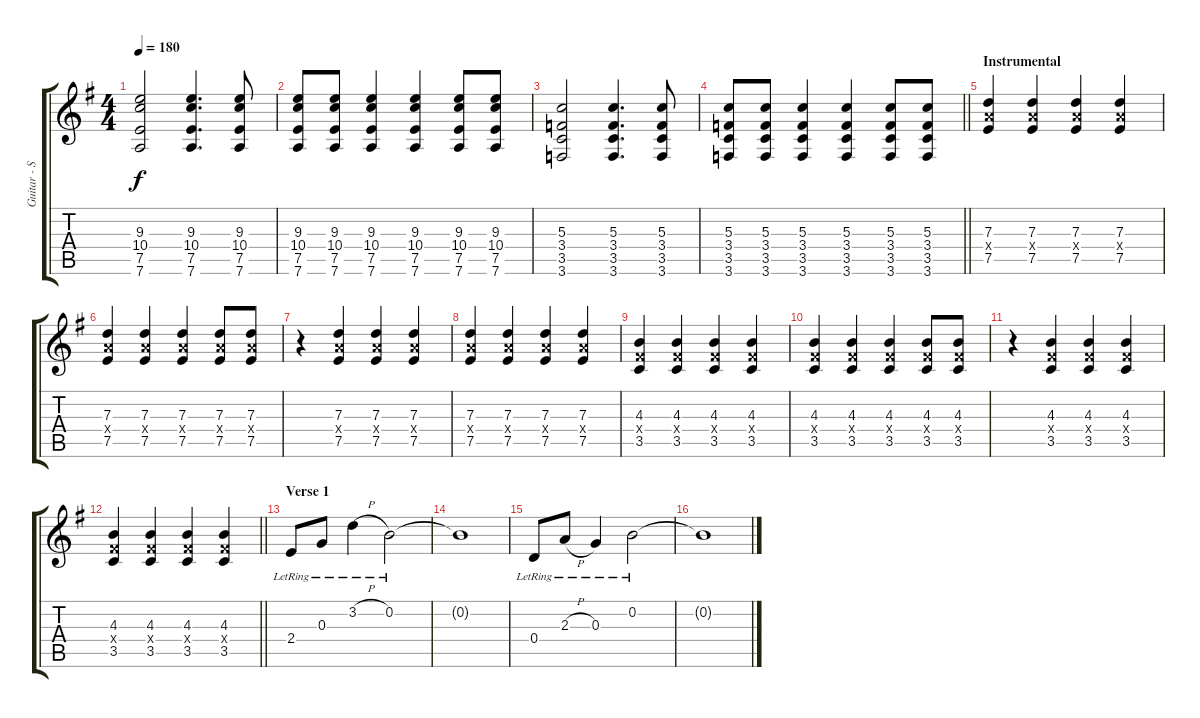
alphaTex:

\track ("Guitar - Simon Neil" "Guitar - S") {instrument electricguitarclean}
\staff {score tabs}
\tuning (E4 B3 G3 D3 A2 D2) {hide}
\ts (4 4)
\tempo 180
\clef g2
\ks eminor
(9.3 10.4 7.5 7.6).2{dy f} (9.3 10.4 7.5 7.6).4{d} (9.3 10.4 7.5 7.6).8 |
(9.3 10.4 7.5 7.6).8 (9.3 10.4 7.5 7.6).8 (9.3 10.4 7.5 7.6).4 (9.3 10.4 7.5 7.6).4 (9.3 10.4 7.5 7.6).8 (9.3 10.4 7.5 7.6).8 |
(5.3 3.4 3.5 3.6).2 (5.3 3.4 3.5 3.6).4{d} (5.3 3.4 3.5 3.6).8 |
\barLineRight lightlight
(5.3 3.4 3.5 3.6).8 (5.3 3.4 3.5 3.6).8 (5.3 3.4 3.5 3.6).4 (5.3 3.4 3.5 3.6).4 (5.3 3.4 3.5 3.6).8 (5.3 3.4 3.5 3.6).8 |
\section ("" "Instrumental")
(7.3 7.4{x} 7.5).4{instrument electricguitarclean} (7.3 7.4{x} 7.5).4 (7.3 7.4{x} 7.5).4 (7.3 7.4{x} 7.5).4 |
(7.3 7.4{x} 7.5).4 (7.3 7.4{x} 7.5).4 (7.3 7.4{x} 7.5).4 (7.3 7.4{x} 7.5).8 (7.3 7.4{x} 7.5).8 |
r.4 (7.3 7.4{x} 7.5).4 (7.3 7.4{x} 7.5).4 (7.3 7.4{x} 7.5).4 |
(7.3 7.4{x} 7.5).4 (7.3 7.4{x} 7.5).4 (7.3 7.4{x} 7.5).4 (7.3 7.4{x} 7.5).4 |
(4.3 4.4{x} 3.5).4 (4.3 4.4{x} 3.5).4 (4.3 4.4{x} 3.5).4 (4.3 4.4{x} 3.5).4 |
(4.3 4.4{x} 3.5).4 (4.3 4.4{x} 3.5).4 (4.3 4.4{x} 3.5).4 (4.3 4.4{x} 3.5).8 (4.3 4.4{x} 3.5).8 |
r.4 (4.3 4.4{x} 3.5).4 (4.3 4.4{x} 3.5).4 (4.3 4.4{x} 3.5).4 |
\barLineRight lightlight
(4.3 4.4{x} 3.5).4 (4.3 4.4{x} 3.5).4 (4.3 4.4{x} 3.5).4 (4.3 4.4{x} 3.5).4 |
\section ("" "Verse 1")
2.4{lr}.8 0.3{lr}.8 3.2{h lr}.4 0.2{lr}.2 |
0.2{t}.1 |
0.4{lr}.8 2.3{h lr}.8 0.3{lr}.4 0.2{lr}.2 |
0.2{t}.1
